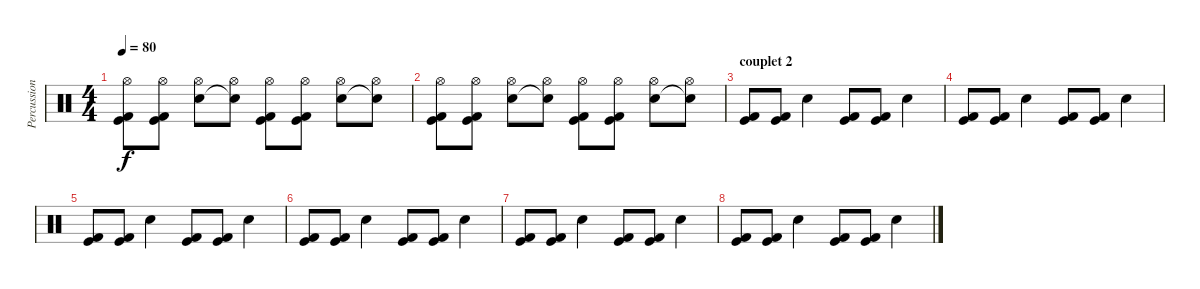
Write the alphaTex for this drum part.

\track ("Percussions" "Percussion") {instrument percussion}
\staff {score}
\articulation defaults
\ts (4 4)
\tempo 80
\clef neutral
\ks c
("Hi-Hat (open)" "Kick (hit) 2" "Kick (hit)").8{dy f} ("Hi-Hat (open)" "Kick (hit) 2" "Kick (hit)").8 ("Hi-Hat (open)" "Electric Snare (hit)").8 ("Hi-Hat (open)" "Electric Snare (hit)"{t}).8 ("Hi-Hat (open)" "Kick (hit) 2" "Kick (hit)").8 ("Hi-Hat (open)" "Kick (hit) 2" "Kick (hit)").8 ("Hi-Hat (open)" "Electric Snare (hit)").8 ("Hi-Hat (open)" "Electric Snare (hit)"{t}).8 |
("Hi-Hat (open)" "Kick (hit) 2" "Kick (hit)").8 ("Hi-Hat (open)" "Kick (hit) 2" "Kick (hit)").8 ("Hi-Hat (open)" "Electric Snare (hit)").8 ("Hi-Hat (open)" "Electric Snare (hit)"{t}).8 ("Hi-Hat (open)" "Kick (hit) 2" "Kick (hit)").8 ("Hi-Hat (open)" "Kick (hit) 2" "Kick (hit)").8 ("Hi-Hat (open)" "Electric Snare (hit)").8 ("Hi-Hat (open)" "Electric Snare (hit)"{t}).8 |
\section ("" "couplet 2")
("Kick (hit) 2" "Kick (hit)").8 ("Kick (hit) 2" "Kick (hit)").8 "Electric Snare (hit)".4 ("Kick (hit) 2" "Kick (hit)").8 ("Kick (hit) 2" "Kick (hit)").8 "Electric Snare (hit)".4 |
("Kick (hit) 2" "Kick (hit)").8 ("Kick (hit) 2" "Kick (hit)").8 "Electric Snare (hit)".4 ("Kick (hit) 2" "Kick (hit)").8 ("Kick (hit) 2" "Kick (hit)").8 "Electric Snare (hit)".4 |
("Kick (hit) 2" "Kick (hit)").8 ("Kick (hit) 2" "Kick (hit)").8 "Electric Snare (hit)".4 ("Kick (hit) 2" "Kick (hit)").8 ("Kick (hit) 2" "Kick (hit)").8 "Electric Snare (hit)".4 |
("Kick (hit) 2" "Kick (hit)").8 ("Kick (hit) 2" "Kick (hit)").8 "Electric Snare (hit)".4 ("Kick (hit) 2" "Kick (hit)").8 ("Kick (hit) 2" "Kick (hit)").8 "Electric Snare (hit)".4 |
("Kick (hit) 2" "Kick (hit)").8 ("Kick (hit) 2" "Kick (hit)").8 "Electric Snare (hit)".4 ("Kick (hit) 2" "Kick (hit)").8 ("Kick (hit) 2" "Kick (hit)").8 "Electric Snare (hit)".4 |
("Kick (hit) 2" "Kick (hit)").8 ("Kick (hit) 2" "Kick (hit)").8 "Electric Snare (hit)".4 ("Kick (hit) 2" "Kick (hit)").8 ("Kick (hit) 2" "Kick (hit)").8 "Electric Snare (hit)".4
